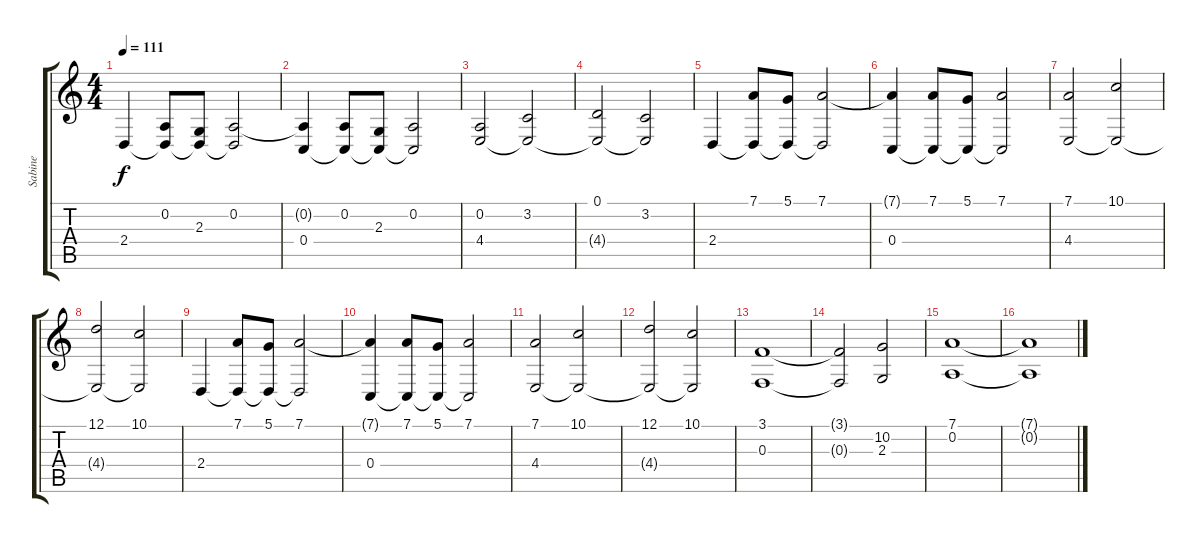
\track ("Sabine" "Sabine") {instrument stringensemble1}
\staff {score tabs}
\tuning (D4 A3 F3 C3 G2 D2) {hide}
\ts (4 4)
\tempo 111
\clef g2
\ks c
2.4.4{dy f} (0.2 2.4{t}).8 (2.3 2.4{t}).8 (0.2 2.4{t}).2 |
(0.2{t} 0.4).4 (0.2 0.4{t}).8 (2.3 0.4{t}).8 (0.2 0.4{t}).2 |
(0.2 4.4).2 (3.2 4.4{t}).2 |
(0.1 4.4{t}).2 (3.2 4.4{t}).2 |
2.4.4 (7.1 2.4{t}).8 (5.1 2.4{t}).8 (7.1 2.4{t}).2 |
(7.1{t} 0.4).4 (7.1 0.4{t}).8 (5.1 0.4{t}).8 (7.1 0.4{t}).2 |
(7.1 4.4).2 (10.1 4.4{t}).2 |
(12.1 4.4{t}).2 (10.1 4.4{t}).2 |
2.4.4 (7.1 2.4{t}).8 (5.1 2.4{t}).8 (7.1 2.4{t}).2 |
(7.1{t} 0.4).4 (7.1 0.4{t}).8 (5.1 0.4{t}).8 (7.1 0.4{t}).2 |
(7.1 4.4).2 (10.1 4.4{t}).2 |
(12.1 4.4{t}).2 (10.1 4.4{t}).2 |
(3.1 0.3).1 |
(3.1{t} 0.3{t}).2 (10.2 2.3).2 |
(7.1 0.2).1 |
(7.1{t} 0.2{t}).1
